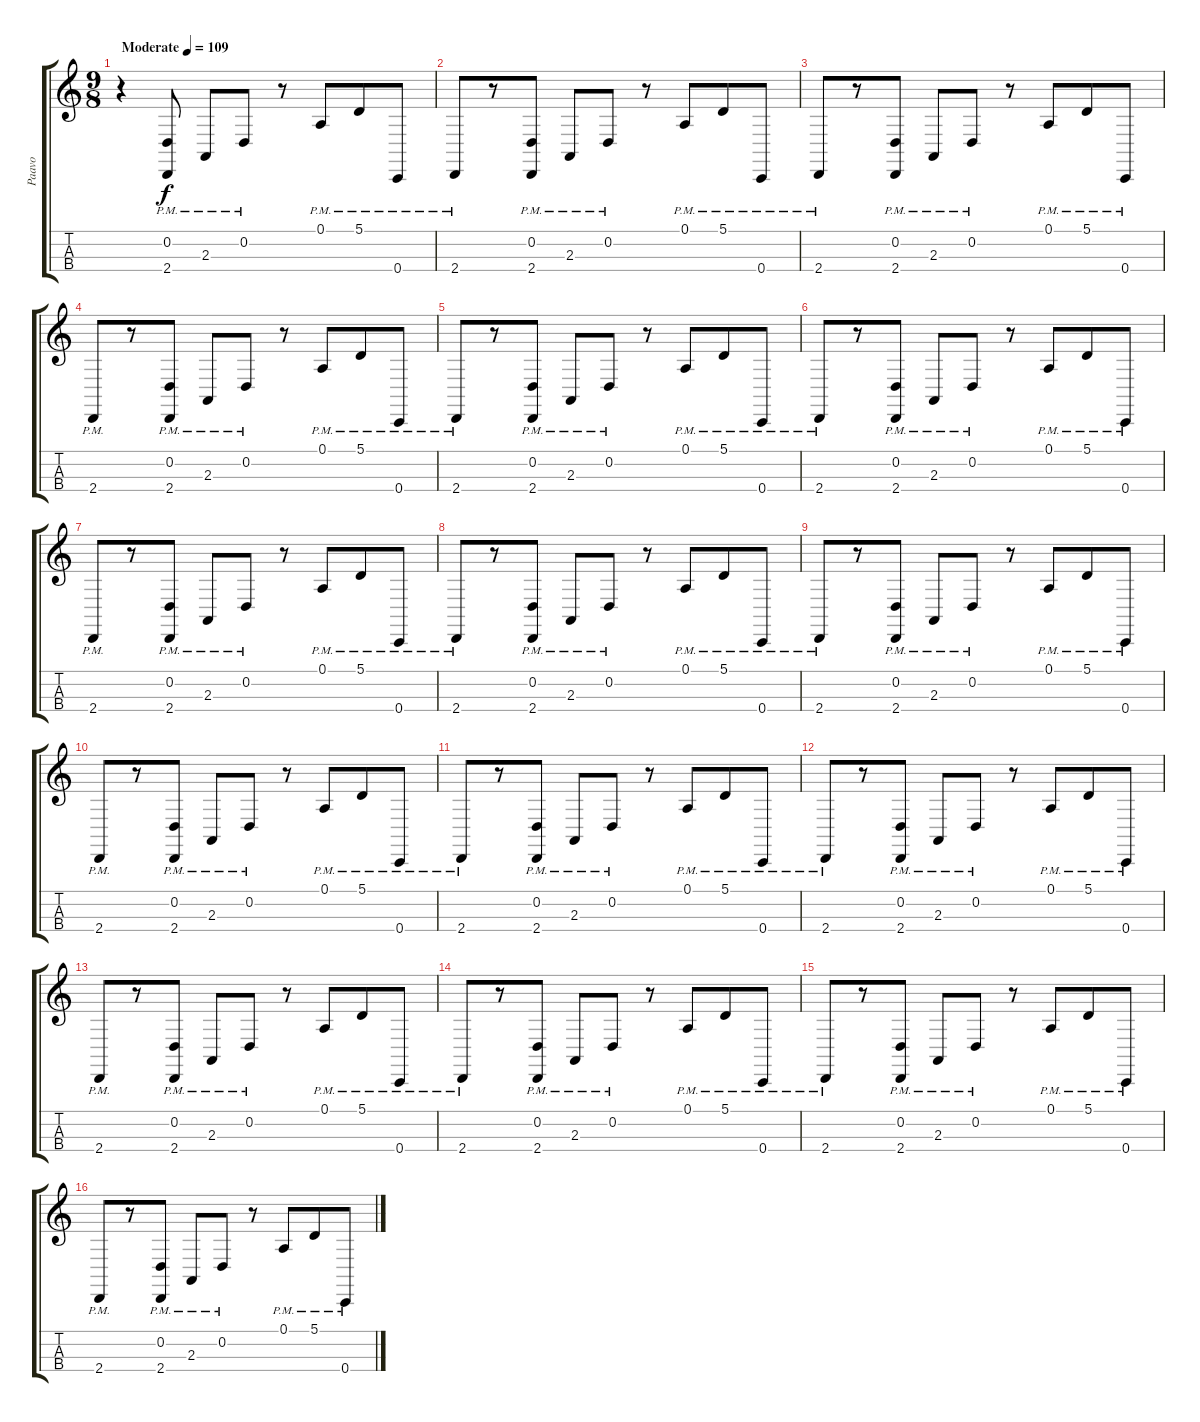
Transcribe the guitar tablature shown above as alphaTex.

\track ("Paavo" "Paavo") {instrument cello}
\staff {score tabs}
\tuning (A3 D3 G2 C2) {hide}
\ts (9 8)
\tempo (109 "Moderate")
\clef g2
\ks c
r.4{dy f instrument pizzicatostrings} (0.2{pm} 2.4).8 2.3{pm}.8 0.2{pm}.8 r.8 0.1{pm}.8 5.1{pm}.8 0.4{pm}.8 |
2.4{pm}.8 r.8 (0.2{pm} 2.4).8 2.3{pm}.8 0.2{pm}.8 r.8 0.1{pm}.8 5.1{pm}.8 0.4{pm}.8 |
2.4{pm}.8 r.8 (0.2{pm} 2.4).8 2.3{pm}.8 0.2{pm}.8 r.8 0.1{pm}.8 5.1{pm}.8 0.4{pm}.8 |
2.4{pm}.8 r.8 (0.2{pm} 2.4).8 2.3{pm}.8 0.2{pm}.8 r.8 0.1{pm}.8 5.1{pm}.8 0.4{pm}.8 |
2.4{pm}.8 r.8 (0.2{pm} 2.4).8 2.3{pm}.8 0.2{pm}.8 r.8 0.1{pm}.8 5.1{pm}.8 0.4{pm}.8 |
2.4{pm}.8 r.8 (0.2{pm} 2.4).8 2.3{pm}.8 0.2{pm}.8 r.8 0.1{pm}.8 5.1{pm}.8 0.4{pm}.8 |
2.4{pm}.8 r.8 (0.2{pm} 2.4).8 2.3{pm}.8 0.2{pm}.8 r.8 0.1{pm}.8 5.1{pm}.8 0.4{pm}.8 |
2.4{pm}.8 r.8 (0.2{pm} 2.4).8 2.3{pm}.8 0.2{pm}.8 r.8 0.1{pm}.8 5.1{pm}.8 0.4{pm}.8 |
2.4{pm}.8 r.8 (0.2{pm} 2.4).8 2.3{pm}.8 0.2{pm}.8 r.8 0.1{pm}.8 5.1{pm}.8 0.4{pm}.8 |
2.4{pm}.8 r.8 (0.2{pm} 2.4).8 2.3{pm}.8 0.2{pm}.8 r.8 0.1{pm}.8 5.1{pm}.8 0.4{pm}.8 |
2.4{pm}.8 r.8 (0.2{pm} 2.4).8 2.3{pm}.8 0.2{pm}.8 r.8 0.1{pm}.8 5.1{pm}.8 0.4{pm}.8 |
2.4{pm}.8 r.8 (0.2{pm} 2.4).8 2.3{pm}.8 0.2{pm}.8 r.8 0.1{pm}.8 5.1{pm}.8 0.4{pm}.8 |
2.4{pm}.8 r.8 (0.2{pm} 2.4).8 2.3{pm}.8 0.2{pm}.8 r.8 0.1{pm}.8 5.1{pm}.8 0.4{pm}.8 |
2.4{pm}.8 r.8 (0.2{pm} 2.4).8 2.3{pm}.8 0.2{pm}.8 r.8 0.1{pm}.8 5.1{pm}.8 0.4{pm}.8 |
2.4{pm}.8 r.8 (0.2{pm} 2.4).8 2.3{pm}.8 0.2{pm}.8 r.8 0.1{pm}.8 5.1{pm}.8 0.4{pm}.8 |
2.4{pm}.8 r.8 (0.2{pm} 2.4).8 2.3{pm}.8 0.2{pm}.8 r.8 0.1{pm}.8 5.1{pm}.8 0.4{pm}.8
